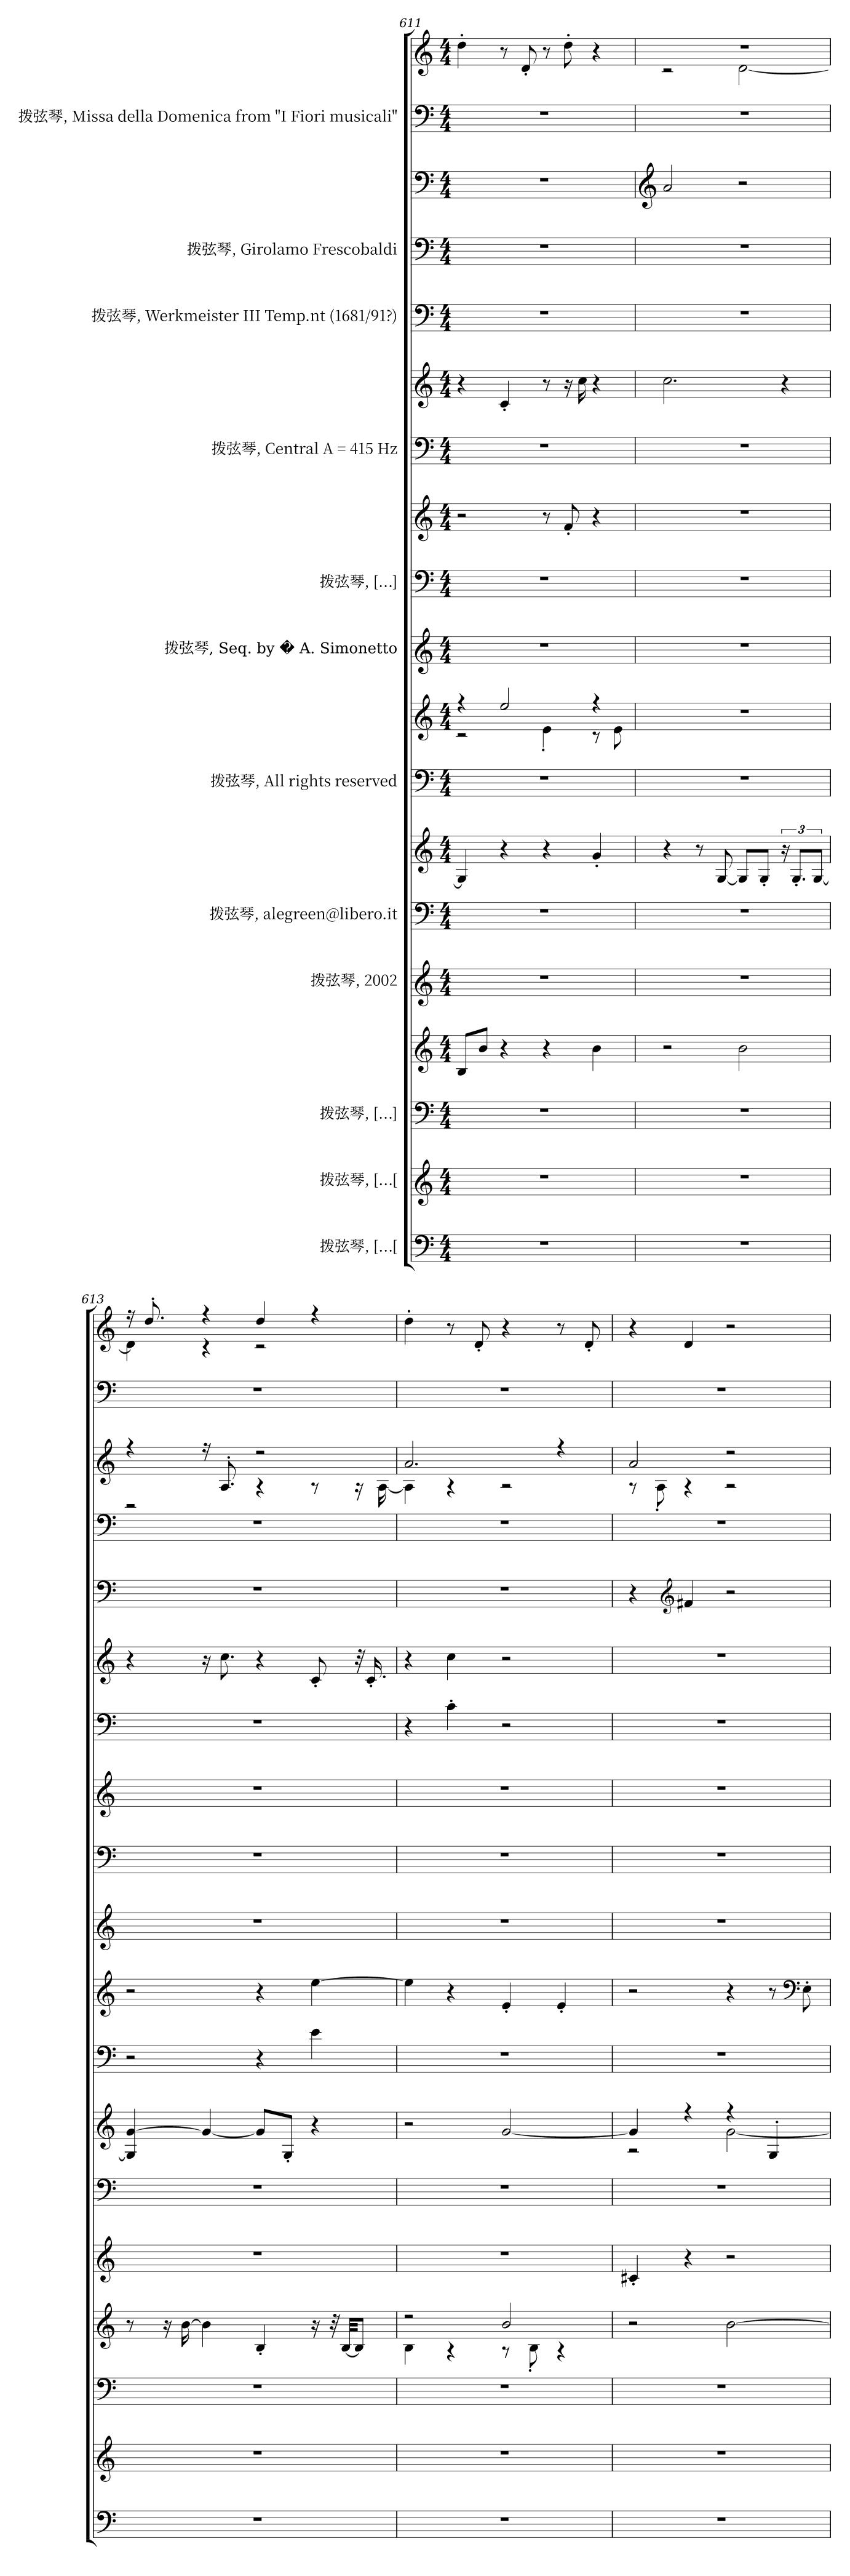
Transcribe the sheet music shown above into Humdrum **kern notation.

**kern	**kern	**kern	**kern	**kern	**kern	**kern	**kern	**kern	**kern	**kern	**kern	**kern	**kern	**kern	**kern	**kern	**kern	**kern
*part12	*part11	*part10	*part10	*part9	*part8	*part8	*part7	*part7	*part6	*part5	*part5	*part4	*part4	*part3	*part2	*part2	*part1	*part1
*staff19	*staff18	*staff17	*staff16	*staff15	*staff14	*staff13	*staff12	*staff11	*staff10	*staff9	*staff8	*staff7	*staff6	*staff5	*staff4	*staff3	*staff2	*staff1
*I"拨弦琴, [...[	*I"拨弦琴, [...[	*I"拨弦琴, [...]	*	*I"拨弦琴, 2002	*I"拨弦琴, alegreen@libero.it	*	*I"拨弦琴, All rights reserved	*	*I"拨弦琴, Seq. by � A. Simonetto	*I"拨弦琴, [...]	*	*I"拨弦琴, Central A = 415 Hz	*	*I"拨弦琴, Werkmeister III Temp.nt (1681/91?)	*I"拨弦琴, Girolamo Frescobaldi	*	*I"拨弦琴, Missa della Domenica from &quot;I Fiori musicali&quot;	*
!!LO:PB:g=z
*clefF4	*clefG2	*clefF4	*clefG2	*clefG2	*clefF4	*clefG2	*clefF4	*clefG2	*clefG2	*clefF4	*clefG2	*clefF4	*clefG2	*clefF4	*clefF4	*clefF4	*clefF4	*clefG2
*k[]	*k[]	*k[]	*k[]	*k[]	*k[]	*k[]	*k[]	*k[]	*k[]	*k[]	*k[]	*k[]	*k[]	*k[]	*k[]	*k[]	*k[]	*k[]
*M4/4	*M4/4	*M4/4	*M4/4	*M4/4	*M4/4	*M4/4	*M4/4	*M4/4	*M4/4	*M4/4	*M4/4	*M4/4	*M4/4	*M4/4	*M4/4	*M4/4	*M4/4	*M4/4
=611	=611	=611	=611	=611	=611	=611	=611	=611	=611	=611	=611	=611	=611	=611	=611	=611	=611	=611
*	*	*	*	*	*	*	*	*^	*	*	*	*	*	*	*	*	*	*
1r	1r	1r	8B/L	1r	1r	4G/]	1r	4r	2r	1r	1r	2r	1r	4r	1r	1r	1r	1r	4dd'\
.	.	.	8b/J	.	.	.	.	.	.	.	.	.	.	.	.	.	.	.	.
.	.	.	4r	.	.	4r	.	2ee/	.	.	.	.	.	4c'/	.	.	.	.	8r
.	.	.	.	.	.	.	.	.	.	.	.	.	.	.	.	.	.	.	8d'/
.	.	.	4r	.	.	4r	.	.	4e'\	.	.	8r	.	8r	.	.	.	.	8r
.	.	.	.	.	.	.	.	.	.	.	.	8f'/	.	16r	.	.	.	.	8dd'\
.	.	.	.	.	.	.	.	.	.	.	.	.	.	16cc\	.	.	.	.	.
.	.	.	4b\	.	.	4g'/	.	4r	8r	.	.	4r	.	4r	.	.	.	.	4r
.	.	.	.	.	.	.	.	.	8e\	.	.	.	.	.	.	.	.	.	.
*	*	*	*	*	*	*	*	*v	*v	*	*	*	*	*	*	*	*	*	*
=612	=612	=612	=612	=612	=612	=612	=612	=612	=612	=612	=612	=612	=612	=612	=612	=612	=612	=612
*	*	*	*	*	*	*	*	*	*	*	*	*	*	*	*	*clefG2	*	*
*	*	*	*	*	*	*	*	*	*	*	*	*	*	*	*	*	*	*^
1r	1r	1r	2r	1r	1r	4r	1r	1r	1r	1r	1r	1r	2.cc\	1r	1r	2a/	1r	1r	2r
.	.	.	.	.	.	8r	.	.	.	.	.	.	.	.	.	.	.	.	.
.	.	.	.	.	.	[8G/	.	.	.	.	.	.	.	.	.	.	.	.	.
.	.	.	2b\	.	.	8G/L]	.	.	.	.	.	.	.	.	.	2r	.	.	[2d\
.	.	.	.	.	.	8G'/J	.	.	.	.	.	.	.	.	.	.	.	.	.
.	.	.	.	.	.	24r	.	.	.	.	.	.	4r	.	.	.	.	.	.
.	.	.	.	.	.	12.G'/L	.	.	.	.	.	.	.	.	.	.	.	.	.
.	.	.	.	.	.	[12G/J	.	.	.	.	.	.	.	.	.	.	.	.	.
=613	=613	=613	=613	=613	=613	=613	=613	=613	=613	=613	=613	=613	=613	=613	=613	=613	=613	=613	=613
*	*	*	*	*	*	*	*	*	*	*	*	*	*	*	*	*^	*	*	*
1r	1r	1r	8r	1r	1r	4G/] [4g/	2r	2r	1r	1r	1r	1r	4r	1r	1r	4r	2r	1r	16r	4d\]
.	.	.	.	.	.	.	.	.	.	.	.	.	.	.	.	.	.	.	8.dd'/	.
.	.	.	16r	.	.	.	.	.	.	.	.	.	.	.	.	.	.	.	.	.
.	.	.	[16b\	.	.	.	.	.	.	.	.	.	.	.	.	.	.	.	.	.
.	.	.	4b\]	.	.	4g/_	.	.	.	.	.	.	16r	.	.	16r	.	.	4r	4r
.	.	.	.	.	.	.	.	.	.	.	.	.	8.cc\	.	.	8.A'/	.	.	.	.
.	.	.	4B'/	.	.	8g/L]	4r	4r	.	.	.	.	4r	.	.	2r	4r	.	4dd/	2r
.	.	.	.	.	.	8G'/J	.	.	.	.	.	.	.	.	.	.	.	.	.	.
.	.	.	16r	.	.	4r	4e\	[4ee\	.	.	.	.	8c'/	.	.	.	8r	.	4r	.
.	.	.	32r	.	.	.	.	.	.	.	.	.	.	.	.	.	.	.	.	.
.	.	.	[32B/KKL	.	.	.	.	.	.	.	.	.	.	.	.	.	.	.	.	.
.	.	.	8B/J]	.	.	.	.	.	.	.	.	.	32r	.	.	.	16r	.	.	.
.	.	.	.	.	.	.	.	.	.	.	.	.	16.c'/	.	.	.	.	.	.	.
.	.	.	.	.	.	.	.	.	.	.	.	.	.	.	.	.	[16A\	.	.	.
*	*	*	*	*	*	*	*	*	*	*	*	*	*	*	*	*	*	*	*v	*v
=614	=614	=614	=614	=614	=614	=614	=614	=614	=614	=614	=614	=614	=614	=614	=614	=614	=614	=614	=614
*	*	*	*^	*	*	*	*	*	*	*	*	*	*	*	*	*	*	*	*
1r	1r	1r	2r	4B\	1r	1r	2r	1r	4ee\]	1r	1r	1r	4r	4r	1r	1r	2.a/	4A\]	1r	4dd'\
.	.	.	.	4r	.	.	.	.	4r	.	.	.	4c'\	4cc\	.	.	.	4r	.	8r
.	.	.	.	.	.	.	.	.	.	.	.	.	.	.	.	.	.	.	.	8d'/
.	.	.	2b/	8r	.	.	[2g/	.	4e'/	.	.	.	2r	2r	.	.	.	2r	.	4r
.	.	.	.	8B'\	.	.	.	.	.	.	.	.	.	.	.	.	.	.	.	.
.	.	.	.	4r	.	.	.	.	4e'/	.	.	.	.	.	.	.	4r	.	.	8r
.	.	.	.	.	.	.	.	.	.	.	.	.	.	.	.	.	.	.	.	8d'/
*	*	*	*v	*v	*	*	*	*	*	*	*	*	*	*	*	*	*	*	*	*
!!LO:PB:g=z
=615	=615	=615	=615	=615	=615	=615	=615	=615	=615	=615	=615	=615	=615	=615	=615	=615	=615	=615	=615
*	*	*	*	*	*	*^	*	*	*	*	*	*	*	*	*	*	*	*	*
1r	1r	1r	2r	4c#X'/	1r	4g/]	2r	1r	2r	1r	1r	1r	1r	1r	4r	1r	2a/	8r	1r	4r
.	.	.	.	.	.	.	.	.	.	.	.	.	.	.	.	.	.	8A'\	.	.
*	*	*	*	*	*	*	*	*	*	*	*	*	*	*	*clefG2	*	*	*	*	*
.	.	.	.	4r	.	4r	.	.	.	.	.	.	.	.	4f#X/	.	.	4r	.	4d/
.	.	.	[2b\	2r	.	4r	[2g\	.	4r	.	.	.	.	.	2r	.	2r	2r	.	2r
.	.	.	.	.	.	4G'/	.	.	8r	.	.	.	.	.	.	.	.	.	.	.
*	*	*	*	*	*	*	*	*	*clefF4	*	*	*	*	*	*	*	*	*	*	*
.	.	.	.	.	.	.	.	.	8E'\	.	.	.	.	.	.	.	.	.	.	.
*	*	*	*	*	*	*v	*v	*	*	*	*	*	*	*	*	*	*v	*v	*	*
=	=	=	=	=	=	=	=	=	=	=	=	=	=	=	=	=	=	=
*-	*-	*-	*-	*-	*-	*-	*-	*-	*-	*-	*-	*-	*-	*-	*-	*-	*-	*-
